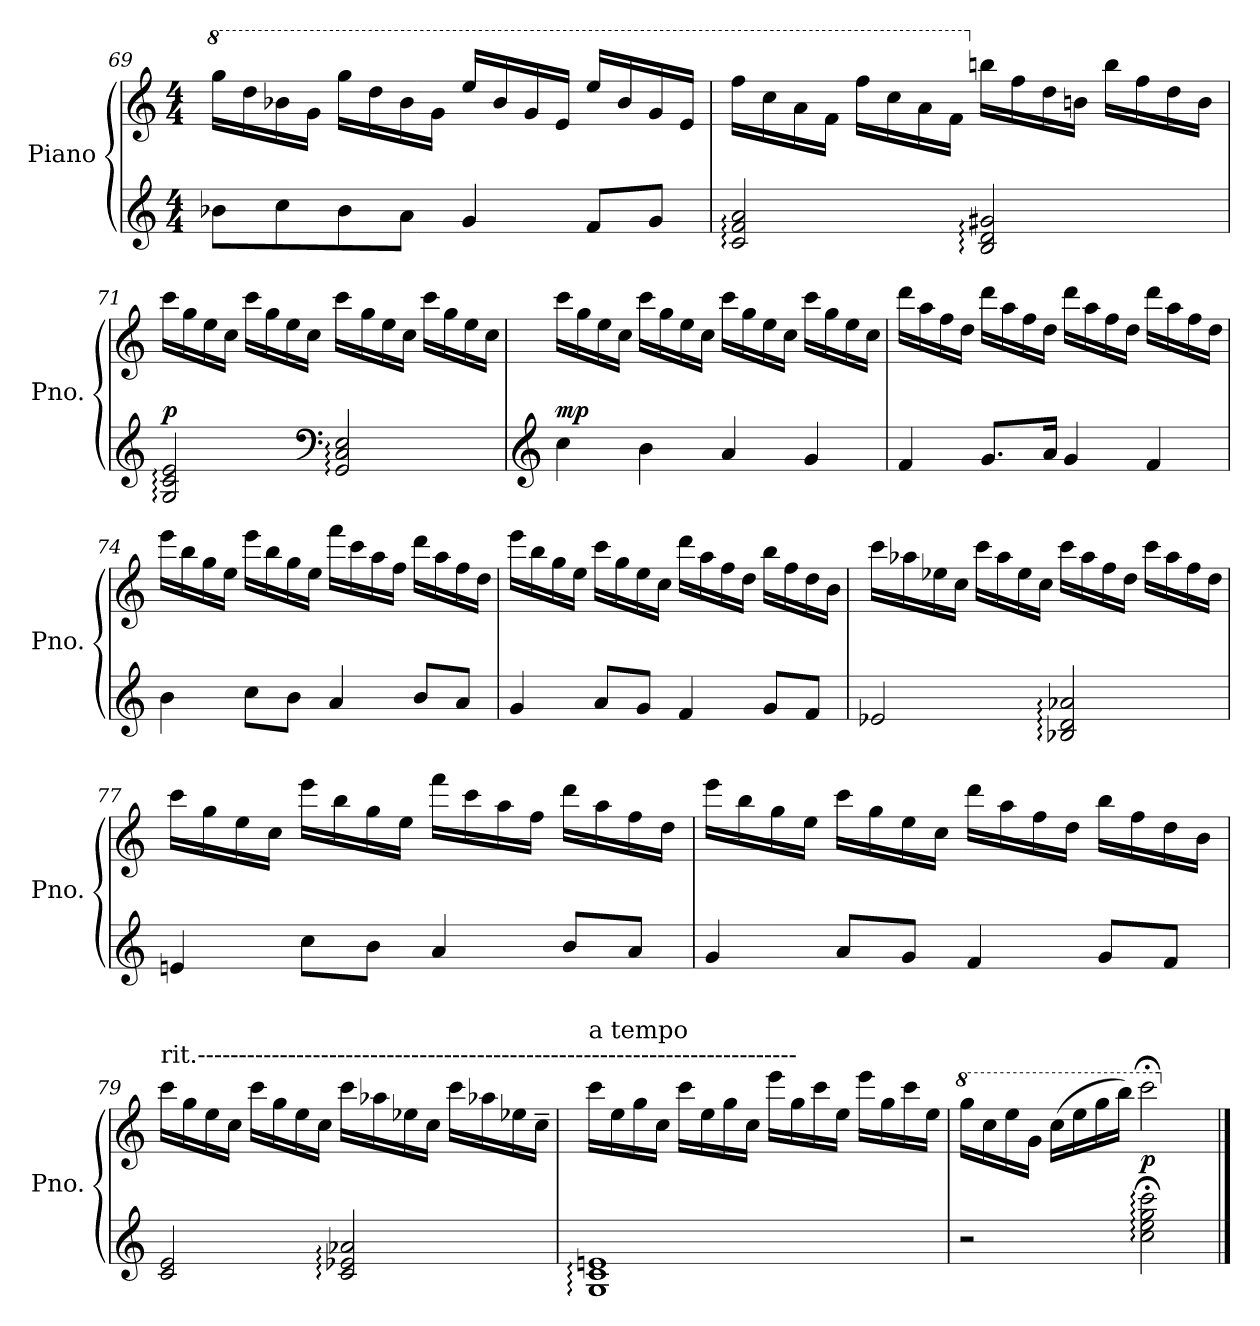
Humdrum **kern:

**kern	**kern	**dynam
*part1	*part1	*part1
*staff2	*staff1	*staff1/2
*I"Piano	*	*
*I'Pno.	*	*
!!LO:LB:g=z
*clefG2	*clefG2	*
*k[]	*k[]	*
*M4/4	*M4/4	*
*	*8va	*
=69	=69	=69
8b-X\L	16ggg\LL	.
.	16ddd\	.
8cc\	16bb-X\	.
.	16gg\JJ	.
8b-\	16ggg\LL	.
.	16ddd\	.
8a\J	16bb-\	.
.	16gg\JJ	.
4g/	16eee/LL	.
.	16bb-/	.
.	16gg/	.
.	16ee/JJ	.
8f/L	16eee/LL	.
.	16bb-/	.
8g/J	16gg/	.
.	16ee/JJ	.
=70	=70	=70
2c/: 2f/: 2a/:	16fff\LL	.
.	16ccc\	.
.	16aa\	.
.	16ff\JJ	.
.	16fff\LL	.
.	16ccc\	.
.	16aa\	.
.	16ff\JJ	.
*	*X8va	*
2B/: 2d/: 2g#X/:	16bbn\LL	.
.	16ff\	.
.	16dd\	.
.	16bn\JJ	.
.	16bb\LL	.
.	16ff\	.
.	16dd\	.
.	16b\JJ	.
!!LO:PB:g=z
=71	=71	=71
!	!	!LO:DY:a=2
2G/: 2c/: 2e/:	16ccc\LL	p
.	16gg\	.
.	16ee\	.
.	16cc\JJ	.
.	16ccc\LL	.
.	16gg\	.
.	16ee\	.
.	16cc\JJ	.
*clefF4	*	*
2GG/: 2C/: 2E/:	16ccc\LL	.
.	16gg\	.
.	16ee\	.
.	16cc\JJ	.
.	16ccc\LL	.
.	16gg\	.
.	16ee\	.
.	16cc\JJ	.
=72	=72	=72
*clefG2	*	*
!	!	!LO:DY:a=2
4cc\	16ccc\LL	mp
.	16gg\	.
.	16ee\	.
.	16cc\JJ	.
4b\	16ccc\LL	.
.	16gg\	.
.	16ee\	.
.	16cc\JJ	.
4a/	16ccc\LL	.
.	16gg\	.
.	16ee\	.
.	16cc\JJ	.
4g/	16ccc\LL	.
.	16gg\	.
.	16ee\	.
.	16cc\JJ	.
!!LO:LB:g=z
=73	=73	=73
4f/	16ddd\LL	.
.	16aa\	.
.	16ff\	.
.	16dd\JJ	.
8.g/L	16ddd\LL	.
.	16aa\	.
.	16ff\	.
16a/Jk	16dd\JJ	.
4g/	16ddd\LL	.
.	16aa\	.
.	16ff\	.
.	16dd\JJ	.
4f/	16ddd\LL	.
.	16aa\	.
.	16ff\	.
.	16dd\JJ	.
=74	=74	=74
4b\	16eee\LL	.
.	16bb\	.
.	16gg\	.
.	16ee\JJ	.
8cc\L	16eee\LL	.
.	16bb\	.
8b\J	16gg\	.
.	16ee\JJ	.
4a/	16fff\LL	.
.	16ccc\	.
.	16aa\	.
.	16ff\JJ	.
8b/L	16ddd\LL	.
.	16aa\	.
8a/J	16ff\	.
.	16dd\JJ	.
!!LO:LB:g=z
=75	=75	=75
4g/	16eee\LL	.
.	16bb\	.
.	16gg\	.
.	16ee\JJ	.
8a/L	16ccc\LL	.
.	16gg\	.
8g/J	16ee\	.
.	16cc\JJ	.
4f/	16ddd\LL	.
.	16aa\	.
.	16ff\	.
.	16dd\JJ	.
8g/L	16bb\LL	.
.	16ff\	.
8f/J	16dd\	.
.	16b\JJ	.
=76	=76	=76
2e-X/	16ccc\LL	.
.	16aa-X\	.
.	16ee-X\	.
.	16cc\JJ	.
.	16ccc\LL	.
.	16aa-\	.
.	16ee-\	.
.	16cc\JJ	.
2B-X/: 2d/: 2a-X/:	16ccc\LL	.
.	16aa-\	.
.	16ff\	.
.	16dd\JJ	.
.	16ccc\LL	.
.	16aa-\	.
.	16ff\	.
.	16dd\JJ	.
!!LO:LB:g=z
=77	=77	=77
4en/	16ccc\LL	.
.	16gg\	.
.	16ee\	.
.	16cc\JJ	.
8cc\L	16eee\LL	.
.	16bb\	.
8b\J	16gg\	.
.	16ee\JJ	.
4a/	16fff\LL	.
.	16ccc\	.
.	16aa\	.
.	16ff\JJ	.
8b/L	16ddd\LL	.
.	16aa\	.
8a/J	16ff\	.
.	16dd\JJ	.
=78	=78	=78
*	*MM100	*
4g/	16eee\LL	.
.	16bb\	.
.	16gg\	.
.	16ee\JJ	.
8a/L	16ccc\LL	.
.	16gg\	.
8g/J	16ee\	.
.	16cc\JJ	.
*	*MM90	*
4f/	16ddd\LL	.
.	16aa\	.
.	16ff\	.
.	16dd\JJ	.
8g/L	16bb\LL	.
.	16ff\	.
8f/J	16dd\	.
.	16b\JJ	.
!!LO:LB:g=z
=79	=79	=79
*	*MM80	*
!	!LO:TX:a:t=rit.-------------------------------------------------------------------------	!
2c/ 2e/	16ccc\LL	.
.	16gg\	.
.	16ee\	.
.	16cc\JJ	.
.	16ccc\LL	.
.	16gg\	.
.	16ee\	.
.	16cc\JJ	.
*	*MM50	*
2c/: 2e-X/: 2a-X/:	16ccc\LL	.
.	16aa-X\	.
.	16ee-X\	.
.	16cc\JJ	.
*	*MM35	*
.	16ccc\LL	.
.	16aa-X\	.
.	16ee-X\	.
*	*MM15	*
.	16cc~\JJ	.
=80	=80	=80
*	*MM115	*
!	!LO:TX:a:t=a tempo	!
1G: 1c: 1en:	16ccc\LL	.
.	16ee\	.
.	16gg\	.
.	16cc\JJ	.
.	16ccc\LL	.
.	16ee\	.
.	16gg\	.
.	16cc\JJ	.
.	16eee\LL	.
.	16gg\	.
.	16ccc\	.
.	16ee\JJ	.
.	16eee\LL	.
.	16gg\	.
.	16ccc\	.
.	16ee\JJ	.
=81	=81	=81
*	*8va	*
2r	16ggg\LL	.
.	16ccc\	.
.	16eee\	.
.	16gg\JJ	.
.	(16ccc\LL	.
.	16eee\	.
.	16ggg\	.
.	16bbb\JJ)	.
*	*MM45	*
!	!	!LO:DY:b
2cc\;: 2ee\;: 2gg\;: 2ccc\;:	2cccc;<\	p
*	*X8va	*
==	==	==
*-	*-	*-
